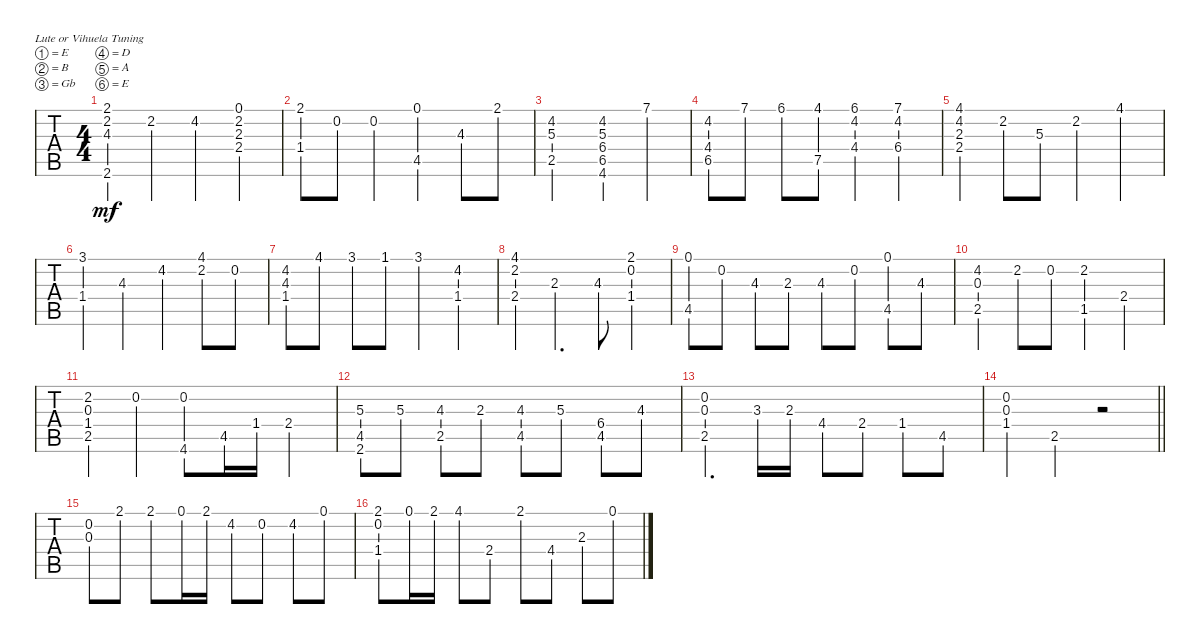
\bracketExtendMode groupsimilarinstruments
\singleTrackTrackNamePolicy hidden
\multiTrackTrackNamePolicy hidden
\firstSystemTrackNameOrientation horizontal
\otherSystemsTrackNameOrientation horizontal
\track ("" "S-Gt") {instrument acousticguitarsteel}
\staff {tabs}
\tuning (E4 B3 Gb3 D3 A2 E2)
\ts (4 4)
\tempo (85 hide)
\clef g2
\ks c
(2.6 4.3 2.2 2.1).4{dy mf} 2.2.4 4.2.4 (2.4 2.3 2.2 0.1).4 |
(1.4 2.1).8 0.2.8 0.2.4 (4.5 0.1).4 4.3.8 2.1.8 |
(2.5 4.2 5.3).2 (4.6 6.4 5.3 4.2 6.5).4 7.1.4 |
(6.5 4.4 4.2).8 7.1.8 6.1.8 (7.5 4.1).8 (4.4 4.2 6.1).4 (6.4 4.2 7.1).4 |
(2.4 4.2 4.1 2.3).4 2.2.8 5.3.8 2.2.4 4.1.4 |
(3.1 1.4).4 4.3.4 4.2.4 (2.2 4.1).8 0.2.8 |
(1.4 4.3 4.2).8 4.1.8 3.1.8 1.1.8 3.1.4 (4.2 1.4).4 |
(2.2 4.1 2.4).4 2.3.4{d} 4.3.8 (1.4 0.2 2.1).4 |
(0.1 4.5).8 0.2.8 4.3.8 2.3.8 4.3.8 0.2.8 (0.1 4.5).8 4.3.8 |
(2.5 0.3 4.2).4 2.2.8 0.2.8 (2.2 1.5).4 2.4.4 |
(2.5 1.4 0.3 2.2).4 0.2.4 (4.6 0.2).8 4.5.16 1.4.16 2.4.4 |
(2.6 4.5 5.3).8 5.3.8 (2.5 4.3).8 2.3.8 (4.5 4.3).8 5.3.8 (4.5 6.4).8 4.3.8 |
(2.5 0.3 0.2).4{d} 3.3.16 2.3.16 4.4.8 2.4.8 1.4.8 4.5.8 |
\barLineRight lightlight
(1.4 0.3 0.2).4 2.5.4 r.2 |
(0.3 0.2).8 2.1.8 2.1.8 0.1.16 2.1.16 4.2.8 0.2.8 4.2.8 0.1.8 |
(1.4 0.2 2.1).8 0.1.16 2.1.16 4.1.8 2.4.8 2.1.8 4.4.8 2.3.8 0.1.8
